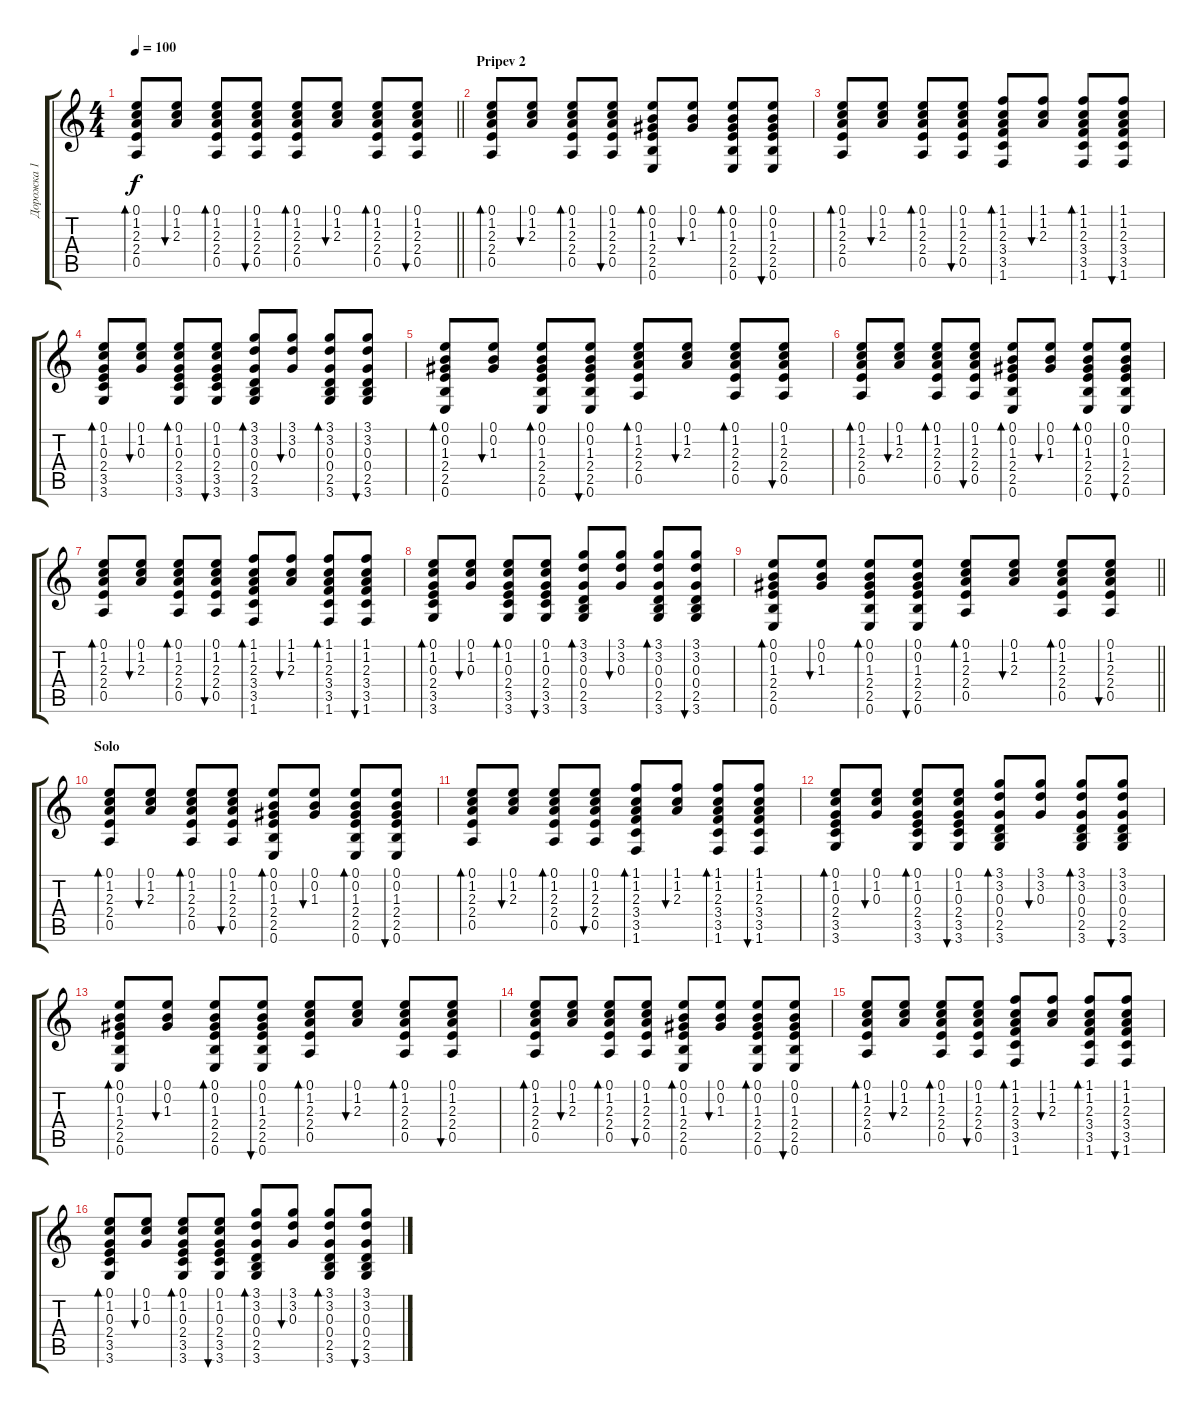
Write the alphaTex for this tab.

\track ("Дорожка 1" "Дорожка 1") {instrument acousticguitarsteel}
\staff {score tabs}
\tuning (E4 B3 G3 D3 A2 E2) {hide}
\ts (4 4)
\tempo 100
\clef g2
\barLineRight lightlight
\ks c
(0.1 1.2 2.3 2.4 0.5).8{bd 60 dy f} (0.1 1.2 2.3).8{bu 60} (0.1 1.2 2.3 2.4 0.5).8{bd 60} (0.1 1.2 2.3 2.4 0.5).8{bu 60} (0.1 1.2 2.3 2.4 0.5).8{bd 60} (0.1 1.2 2.3).8{bu 60} (0.1 1.2 2.3 2.4 0.5).8{bd 60} (0.1 1.2 2.3 2.4 0.5).8{bu 60} |
\section ("" "Pripev 2")
(0.1 1.2 2.3 2.4 0.5).8{bd 60} (0.1 1.2 2.3).8{bu 60} (0.1 1.2 2.3 2.4 0.5).8{bd 60} (0.1 1.2 2.3 2.4 0.5).8{bu 60} (0.1 0.2 1.3 2.4 2.5 0.6).8{bd 60} (0.1 0.2 1.3).8{bu 60} (0.1 0.2 1.3 2.4 2.5 0.6).8{bd 60} (0.1 0.2 1.3 2.4 2.5 0.6).8{bu 60} |
(0.1 1.2 2.3 2.4 0.5).8{bd 60} (0.1 1.2 2.3).8{bu 60} (0.1 1.2 2.3 2.4 0.5).8{bd 60} (0.1 1.2 2.3 2.4 0.5).8{bu 60} (1.1 1.2 2.3 3.4 3.5 1.6).8{bd 60} (1.1 1.2 2.3).8{bu 60} (1.1 1.2 2.3 3.4 3.5 1.6).8{bd 60} (1.1 1.2 2.3 3.4 3.5 1.6).8{bu 60} |
(0.1 1.2 0.3 2.4 3.5 3.6).8{bd 60} (0.1 1.2 0.3).8{bu 60} (0.1 1.2 0.3 2.4 3.5 3.6).8{bd 60} (0.1 1.2 0.3 2.4 3.5 3.6).8{bu 60} (3.1 3.2 0.3 0.4 2.5 3.6).8{bd 60} (3.1 3.2 0.3).8{bu 60} (3.1 3.2 0.3 0.4 2.5 3.6).8{bd 60} (3.1 3.2 0.3 0.4 2.5 3.6).8{bu 60} |
(0.1 0.2 1.3 2.4 2.5 0.6).8{bd 60} (0.1 0.2 1.3).8{bu 60} (0.1 0.2 1.3 2.4 2.5 0.6).8{bd 60} (0.1 0.2 1.3 2.4 2.5 0.6).8{bu 60} (0.1 1.2 2.3 2.4 0.5).8{bd 60} (0.1 1.2 2.3).8{bu 60} (0.1 1.2 2.3 2.4 0.5).8{bd 60} (0.1 1.2 2.3 2.4 0.5).8{bu 60} |
(0.1 1.2 2.3 2.4 0.5).8{bd 60} (0.1 1.2 2.3).8{bu 60} (0.1 1.2 2.3 2.4 0.5).8{bd 60} (0.1 1.2 2.3 2.4 0.5).8{bu 60} (0.1 0.2 1.3 2.4 2.5 0.6).8{bd 60} (0.1 0.2 1.3).8{bu 60} (0.1 0.2 1.3 2.4 2.5 0.6).8{bd 60} (0.1 0.2 1.3 2.4 2.5 0.6).8{bu 60} |
(0.1 1.2 2.3 2.4 0.5).8{bd 60} (0.1 1.2 2.3).8{bu 60} (0.1 1.2 2.3 2.4 0.5).8{bd 60} (0.1 1.2 2.3 2.4 0.5).8{bu 60} (1.1 1.2 2.3 3.4 3.5 1.6).8{bd 60} (1.1 1.2 2.3).8{bu 60} (1.1 1.2 2.3 3.4 3.5 1.6).8{bd 60} (1.1 1.2 2.3 3.4 3.5 1.6).8{bu 60} |
(0.1 1.2 0.3 2.4 3.5 3.6).8{bd 60} (0.1 1.2 0.3).8{bu 60} (0.1 1.2 0.3 2.4 3.5 3.6).8{bd 60} (0.1 1.2 0.3 2.4 3.5 3.6).8{bu 60} (3.1 3.2 0.3 0.4 2.5 3.6).8{bd 60} (3.1 3.2 0.3).8{bu 60} (3.1 3.2 0.3 0.4 2.5 3.6).8{bd 60} (3.1 3.2 0.3 0.4 2.5 3.6).8{bu 60} |
\barLineRight lightlight
(0.1 0.2 1.3 2.4 2.5 0.6).8{bd 60} (0.1 0.2 1.3).8{bu 60} (0.1 0.2 1.3 2.4 2.5 0.6).8{bd 60} (0.1 0.2 1.3 2.4 2.5 0.6).8{bu 60} (0.1 1.2 2.3 2.4 0.5).8{bd 60} (0.1 1.2 2.3).8{bu 60} (0.1 1.2 2.3 2.4 0.5).8{bd 60} (0.1 1.2 2.3 2.4 0.5).8{bu 60} |
\section ("" "Solo")
(0.1 1.2 2.3 2.4 0.5).8{bd 60} (0.1 1.2 2.3).8{bu 60} (0.1 1.2 2.3 2.4 0.5).8{bd 60} (0.1 1.2 2.3 2.4 0.5).8{bu 60} (0.1 0.2 1.3 2.4 2.5 0.6).8{bd 60} (0.1 0.2 1.3).8{bu 60} (0.1 0.2 1.3 2.4 2.5 0.6).8{bd 60} (0.1 0.2 1.3 2.4 2.5 0.6).8{bu 60} |
(0.1 1.2 2.3 2.4 0.5).8{bd 60} (0.1 1.2 2.3).8{bu 60} (0.1 1.2 2.3 2.4 0.5).8{bd 60} (0.1 1.2 2.3 2.4 0.5).8{bu 60} (1.1 1.2 2.3 3.4 3.5 1.6).8{bd 60} (1.1 1.2 2.3).8{bu 60} (1.1 1.2 2.3 3.4 3.5 1.6).8{bd 60} (1.1 1.2 2.3 3.4 3.5 1.6).8{bu 60} |
(0.1 1.2 0.3 2.4 3.5 3.6).8{bd 60} (0.1 1.2 0.3).8{bu 60} (0.1 1.2 0.3 2.4 3.5 3.6).8{bd 60} (0.1 1.2 0.3 2.4 3.5 3.6).8{bu 60} (3.1 3.2 0.3 0.4 2.5 3.6).8{bd 60} (3.1 3.2 0.3).8{bu 60} (3.1 3.2 0.3 0.4 2.5 3.6).8{bd 60} (3.1 3.2 0.3 0.4 2.5 3.6).8{bu 60} |
(0.1 0.2 1.3 2.4 2.5 0.6).8{bd 60} (0.1 0.2 1.3).8{bu 60} (0.1 0.2 1.3 2.4 2.5 0.6).8{bd 60} (0.1 0.2 1.3 2.4 2.5 0.6).8{bu 60} (0.1 1.2 2.3 2.4 0.5).8{bd 60} (0.1 1.2 2.3).8{bu 60} (0.1 1.2 2.3 2.4 0.5).8{bd 60} (0.1 1.2 2.3 2.4 0.5).8{bu 60} |
(0.1 1.2 2.3 2.4 0.5).8{bd 60} (0.1 1.2 2.3).8{bu 60} (0.1 1.2 2.3 2.4 0.5).8{bd 60} (0.1 1.2 2.3 2.4 0.5).8{bu 60} (0.1 0.2 1.3 2.4 2.5 0.6).8{bd 60} (0.1 0.2 1.3).8{bu 60} (0.1 0.2 1.3 2.4 2.5 0.6).8{bd 60} (0.1 0.2 1.3 2.4 2.5 0.6).8{bu 60} |
(0.1 1.2 2.3 2.4 0.5).8{bd 60} (0.1 1.2 2.3).8{bu 60} (0.1 1.2 2.3 2.4 0.5).8{bd 60} (0.1 1.2 2.3 2.4 0.5).8{bu 60} (1.1 1.2 2.3 3.4 3.5 1.6).8{bd 60} (1.1 1.2 2.3).8{bu 60} (1.1 1.2 2.3 3.4 3.5 1.6).8{bd 60} (1.1 1.2 2.3 3.4 3.5 1.6).8{bu 60} |
(0.1 1.2 0.3 2.4 3.5 3.6).8{bd 60} (0.1 1.2 0.3).8{bu 60} (0.1 1.2 0.3 2.4 3.5 3.6).8{bd 60} (0.1 1.2 0.3 2.4 3.5 3.6).8{bu 60} (3.1 3.2 0.3 0.4 2.5 3.6).8{bd 60} (3.1 3.2 0.3).8{bu 60} (3.1 3.2 0.3 0.4 2.5 3.6).8{bd 60} (3.1 3.2 0.3 0.4 2.5 3.6).8{bu 60}
